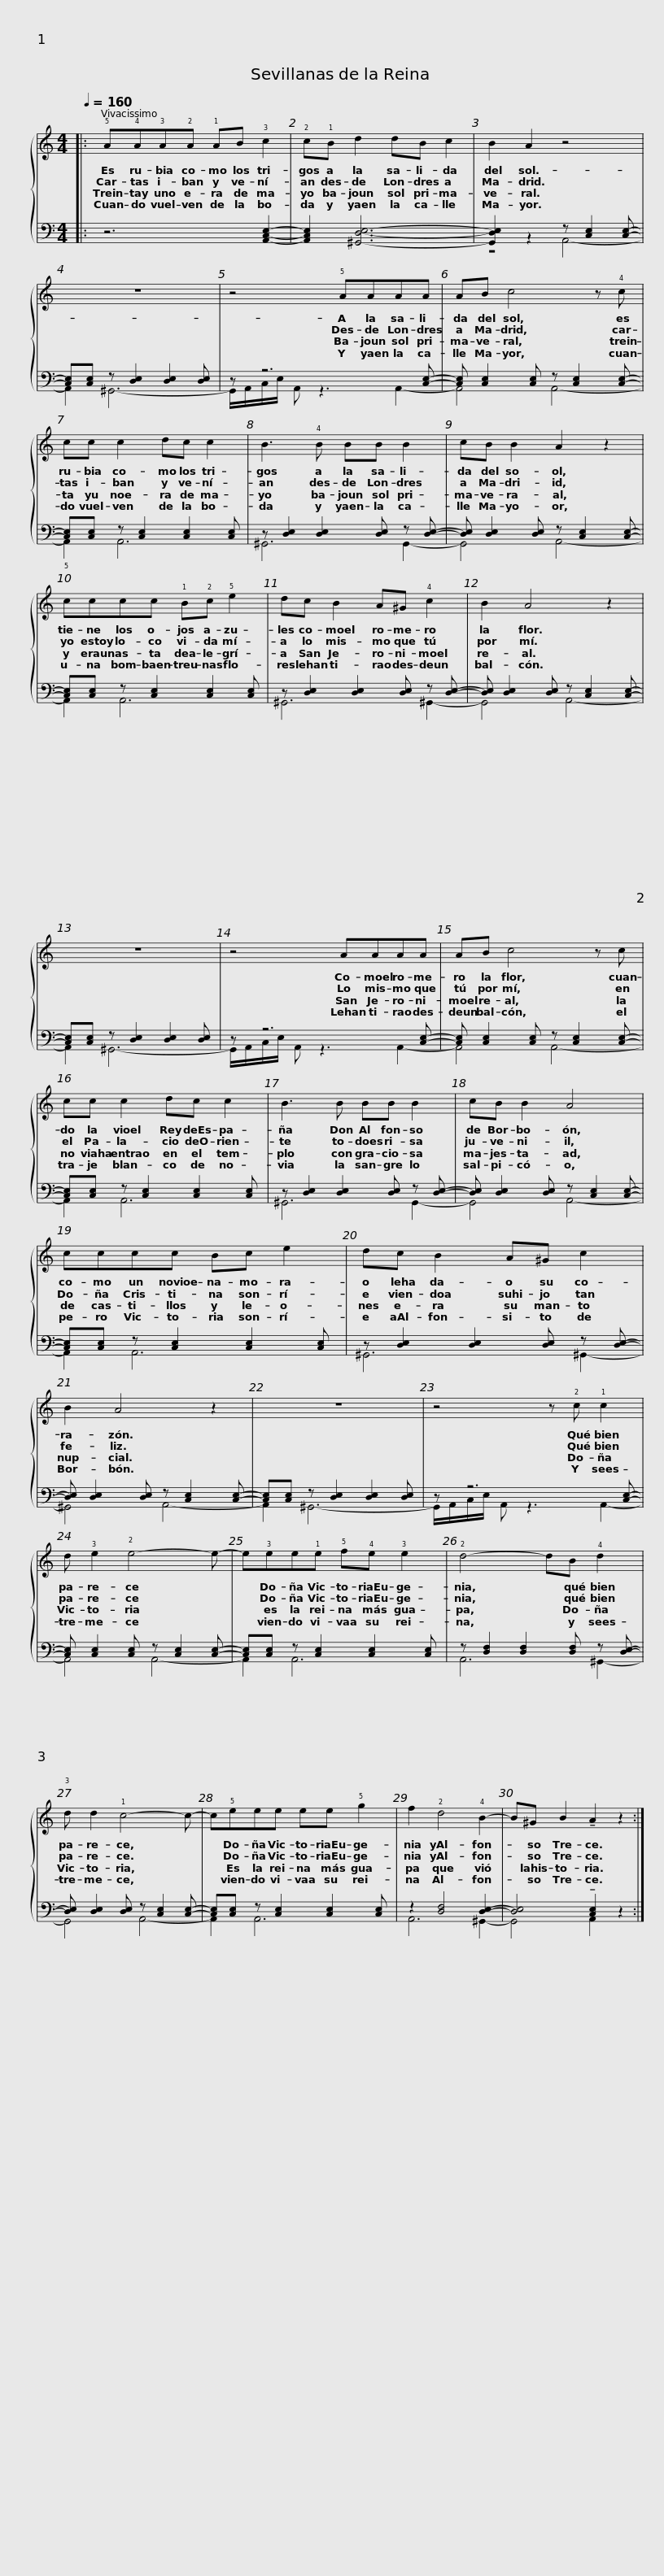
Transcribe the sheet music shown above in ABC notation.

X:1
%%score { 1 | ( 2 3 ) }
L:1/8
Q:1/4=160
M:4/4
I:linebreak $
K:C
V:1 treble
V:2 bass
V:3 bass
V:1
|: !5!A!4!A!3!A!2!A !1!AB !3!c2 | !2!c!1!B d2 dB c2 |$ B2 A2 z4 | z8 | z4 !5!AAAA |$ %5
 AB c4 z !4!c | cc c2 dc c2 |$ B3 !4!B BB B2 | cB B2 A2 z2 |$ !5!cccc !1!B!2!c !5!e2 | %10
 dc B2 A^G !4!c2 |$ B2 A4 z2 | z8 | z4 AAAA |$ AB c4 z c | %15
 cc c2 dc c2 |$ B3 B BB B2 | cB B2 A4 |$ cccc Bc e2 | dc B2 A^G c2 |$ %20
 B2 A4 z2 | z8 | z4 z !2!c !1!c2 |$ d !3!e2 !2!e4- e- | e!3!ee!1!e !5!f!4!e !3!e2 | %25
 !2!d4- dB !4!d2 |$ !3!d d2 !1!c4- c- | c!5!eee ee !5!g2 | f2 !2!d4 !4!B2- |$ B^G B2 !tenuto!A2 z2 :| %30
V:2
|: z6 [A,,C,E,]2- | [A,,C,E,]2 [^G,,D,E,]6- |$ [G,,D,E,]2 z2 z [C,E,]2 [C,E,]- | [C,E,][C,E,] z [D,E,]2 [D,E,]2 [D,E,] | z z6 [C,E,]- |$ %5
 [C,E,] [C,E,]2 [C,E,] z [C,E,]2 [C,E,]- | [C,E,][C,E,] z [C,E,]2 [C,E,]2 [C,E,] |$ z [D,E,]2 [D,E,]2 [D,E,] z [D,E,]- | [D,E,] [D,E,]2 [D,E,] z [C,E,]2 [C,E,]- |$ [C,E,][C,E,] z [C,E,]2 [C,E,]2 [C,E,] | %10
 z [D,E,]2 [D,E,]2 [D,E,] z [D,E,]- |$ [D,E,] [D,E,]2 [D,E,] z [C,E,]2 [C,E,]- | [C,E,][C,E,] z [D,E,]2 [D,E,]2 [D,E,] | z z6 [C,E,]- |$ [C,E,] [C,E,]2 [C,E,] z [C,E,]2 [C,E,]- | %15
 [C,E,][C,E,] z [C,E,]2 [C,E,]2 [C,E,] |$ z [D,E,]2 [D,E,]2 [D,E,] z [D,E,]- | [D,E,] [D,E,]2 [D,E,] z [C,E,]2 [C,E,]- |$ [C,E,][C,E,] z [C,E,]2 [C,E,]2 [C,E,] | z [D,E,]2 [D,E,]2 [D,E,] z [D,E,]- |$ %20
 [D,E,] [D,E,]2 [D,E,] z [C,E,]2 [C,E,]- | [C,E,][C,E,] z [D,E,]2 [D,E,]2 [D,E,] | z z6 [C,E,]- |$ [C,E,] [C,E,]2 [C,E,] z [C,E,]2 [C,E,]- | [C,E,][C,E,] z [C,E,]2 [C,E,]2 [C,E,] | %25
 z [D,F,]2 [D,F,]2 [D,F,] z [D,E,]- |$ [D,E,] [D,E,]2 [D,E,] z [C,E,]2 [C,E,]- | [C,E,][C,E,] z [C,E,]2 [C,E,]2 [C,E,] | z2 [D,F,]4 [D,E,]2- |$ [D,E,]4 !tenuto![C,E,]2 z2 :| %30
V:3
|: x8 | x8 |$ z4 A,,4- | A,,2 ^G,,6- | G,,/A,,/C,/E,/ A,, z3 A,,2- |$ %5
 A,,4 A,,4- | A,,2 A,,6 |$ ^G,,6 G,,2- | G,,4 A,,4- |$ A,,2 A,,6 | %10
 ^G,,6 ^G,,2- |$ G,,4 A,,4- | A,,2 ^G,,6- | G,,/A,,/C,/E,/ A,, z3 A,,2- |$ A,,4 A,,4- | %15
 A,,2 A,,6 |$ ^G,,6 G,,2- | G,,4 A,,4- |$ A,,2 A,,6 | ^G,,6 ^G,,2- |$ %20
 ^G,,4 A,,4- | A,,2 ^G,,6- | G,,/A,,/C,/E,/ A,, z3 A,,2- |$ A,,4 A,,4- | A,,2 A,,6 | %25
 A,,6 ^G,,2- |$ G,,4 A,,4- | A,,2 A,,6 | A,,6 ^G,,2- |$ G,,4 A,,2 z2 :| %30
